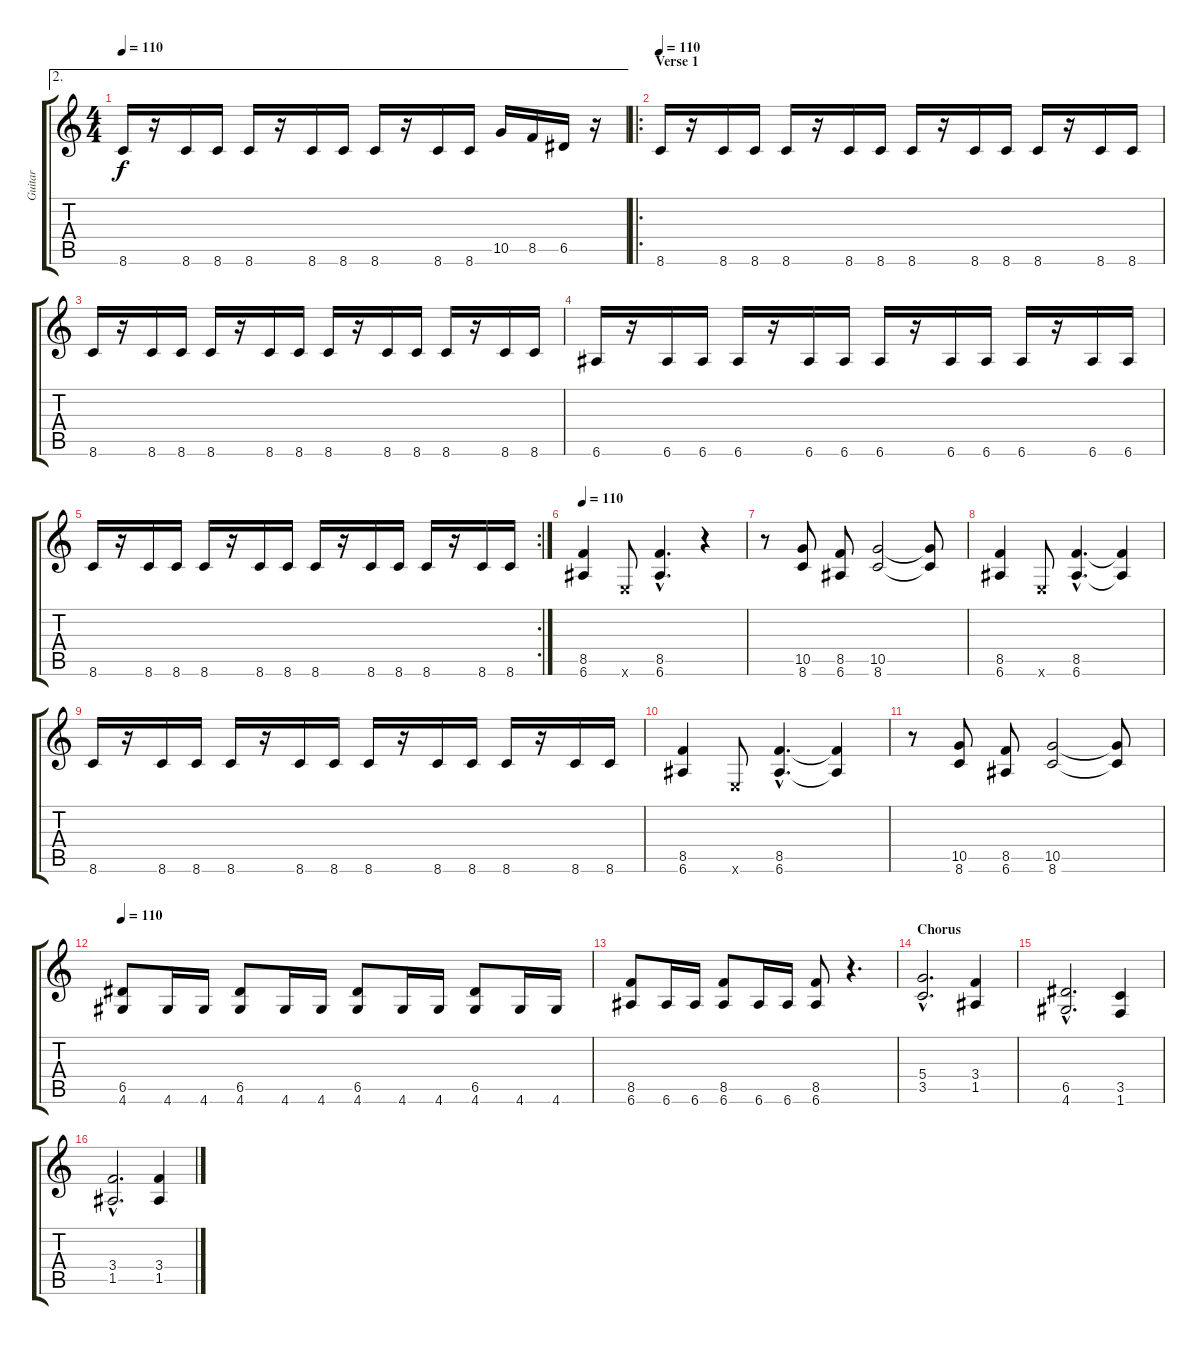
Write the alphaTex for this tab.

\track ("Guitar" "Guitar") {instrument distortionguitar}
\staff {score tabs}
\tuning (E4 B3 G3 D3 A2 E2) {hide}
\ae 2
\ts (4 4)
\tempo 110
\clef g2
\ks c
8.6.16{dy f} r.16 8.6.16 8.6.16 8.6.16 r.16 8.6.16 8.6.16 8.6.16 r.16 8.6.16 8.6.16 10.5.16 8.5.16 6.5.16 r.16 |
\ro
\section ("" "Verse 1 ")
\tempo 110
8.6.16 r.16 8.6.16 8.6.16 8.6.16 r.16 8.6.16 8.6.16 8.6.16 r.16 8.6.16 8.6.16 8.6.16 r.16 8.6.16 8.6.16 |
8.6.16 r.16 8.6.16 8.6.16 8.6.16 r.16 8.6.16 8.6.16 8.6.16 r.16 8.6.16 8.6.16 8.6.16 r.16 8.6.16 8.6.16 |
6.6.16 r.16 6.6.16 6.6.16 6.6.16 r.16 6.6.16 6.6.16 6.6.16 r.16 6.6.16 6.6.16 6.6.16 r.16 6.6.16 6.6.16 |
\rc 2
8.6.16 r.16 8.6.16 8.6.16 8.6.16 r.16 8.6.16 8.6.16 8.6.16 r.16 8.6.16 8.6.16 8.6.16 r.16 8.6.16 8.6.16 |
\tempo 110
(8.5 6.6).4 0.6{x}.8 (8.5{hac} 6.6{hac}).4{d} r.4 |
r.8 (10.5 8.6).8 (8.5 6.6).8 (10.5 8.6).2 (10.5{t} 8.6{t}).8 |
(8.5 6.6).4 0.6{x}.8 (8.5{hac} 6.6{hac}).4{d} (8.5{t} 6.6{t}).4 |
8.6.16 r.16 8.6.16 8.6.16 8.6.16 r.16 8.6.16 8.6.16 8.6.16 r.16 8.6.16 8.6.16 8.6.16 r.16 8.6.16 8.6.16 |
(8.5 6.6).4 0.6{x}.8 (8.5{hac} 6.6{hac}).4{d} (8.5{t} 6.6{t}).4 |
r.8 (10.5 8.6).8 (8.5 6.6).8 (10.5 8.6).2 (10.5{t} 8.6{t}).8 |
\tempo 110
(6.5 4.6).8 4.6.16 4.6.16 (6.5 4.6).8 4.6.16 4.6.16 (6.5 4.6).8 4.6.16 4.6.16 (6.5 4.6).8 4.6.16 4.6.16 |
(8.5 6.6).8 6.6.16 6.6.16 (8.5 6.6).8 6.6.16 6.6.16 (8.5 6.6).8 r.4{d} |
\section ("" "Chorus")
(5.4{hac} 3.5{hac}).2{d} (3.4 1.5).4 |
(6.5{hac} 4.6{hac}).2{d} (3.5 1.6).4 |
(3.4{hac} 1.5{hac}).2{d} (3.4 1.5).4
